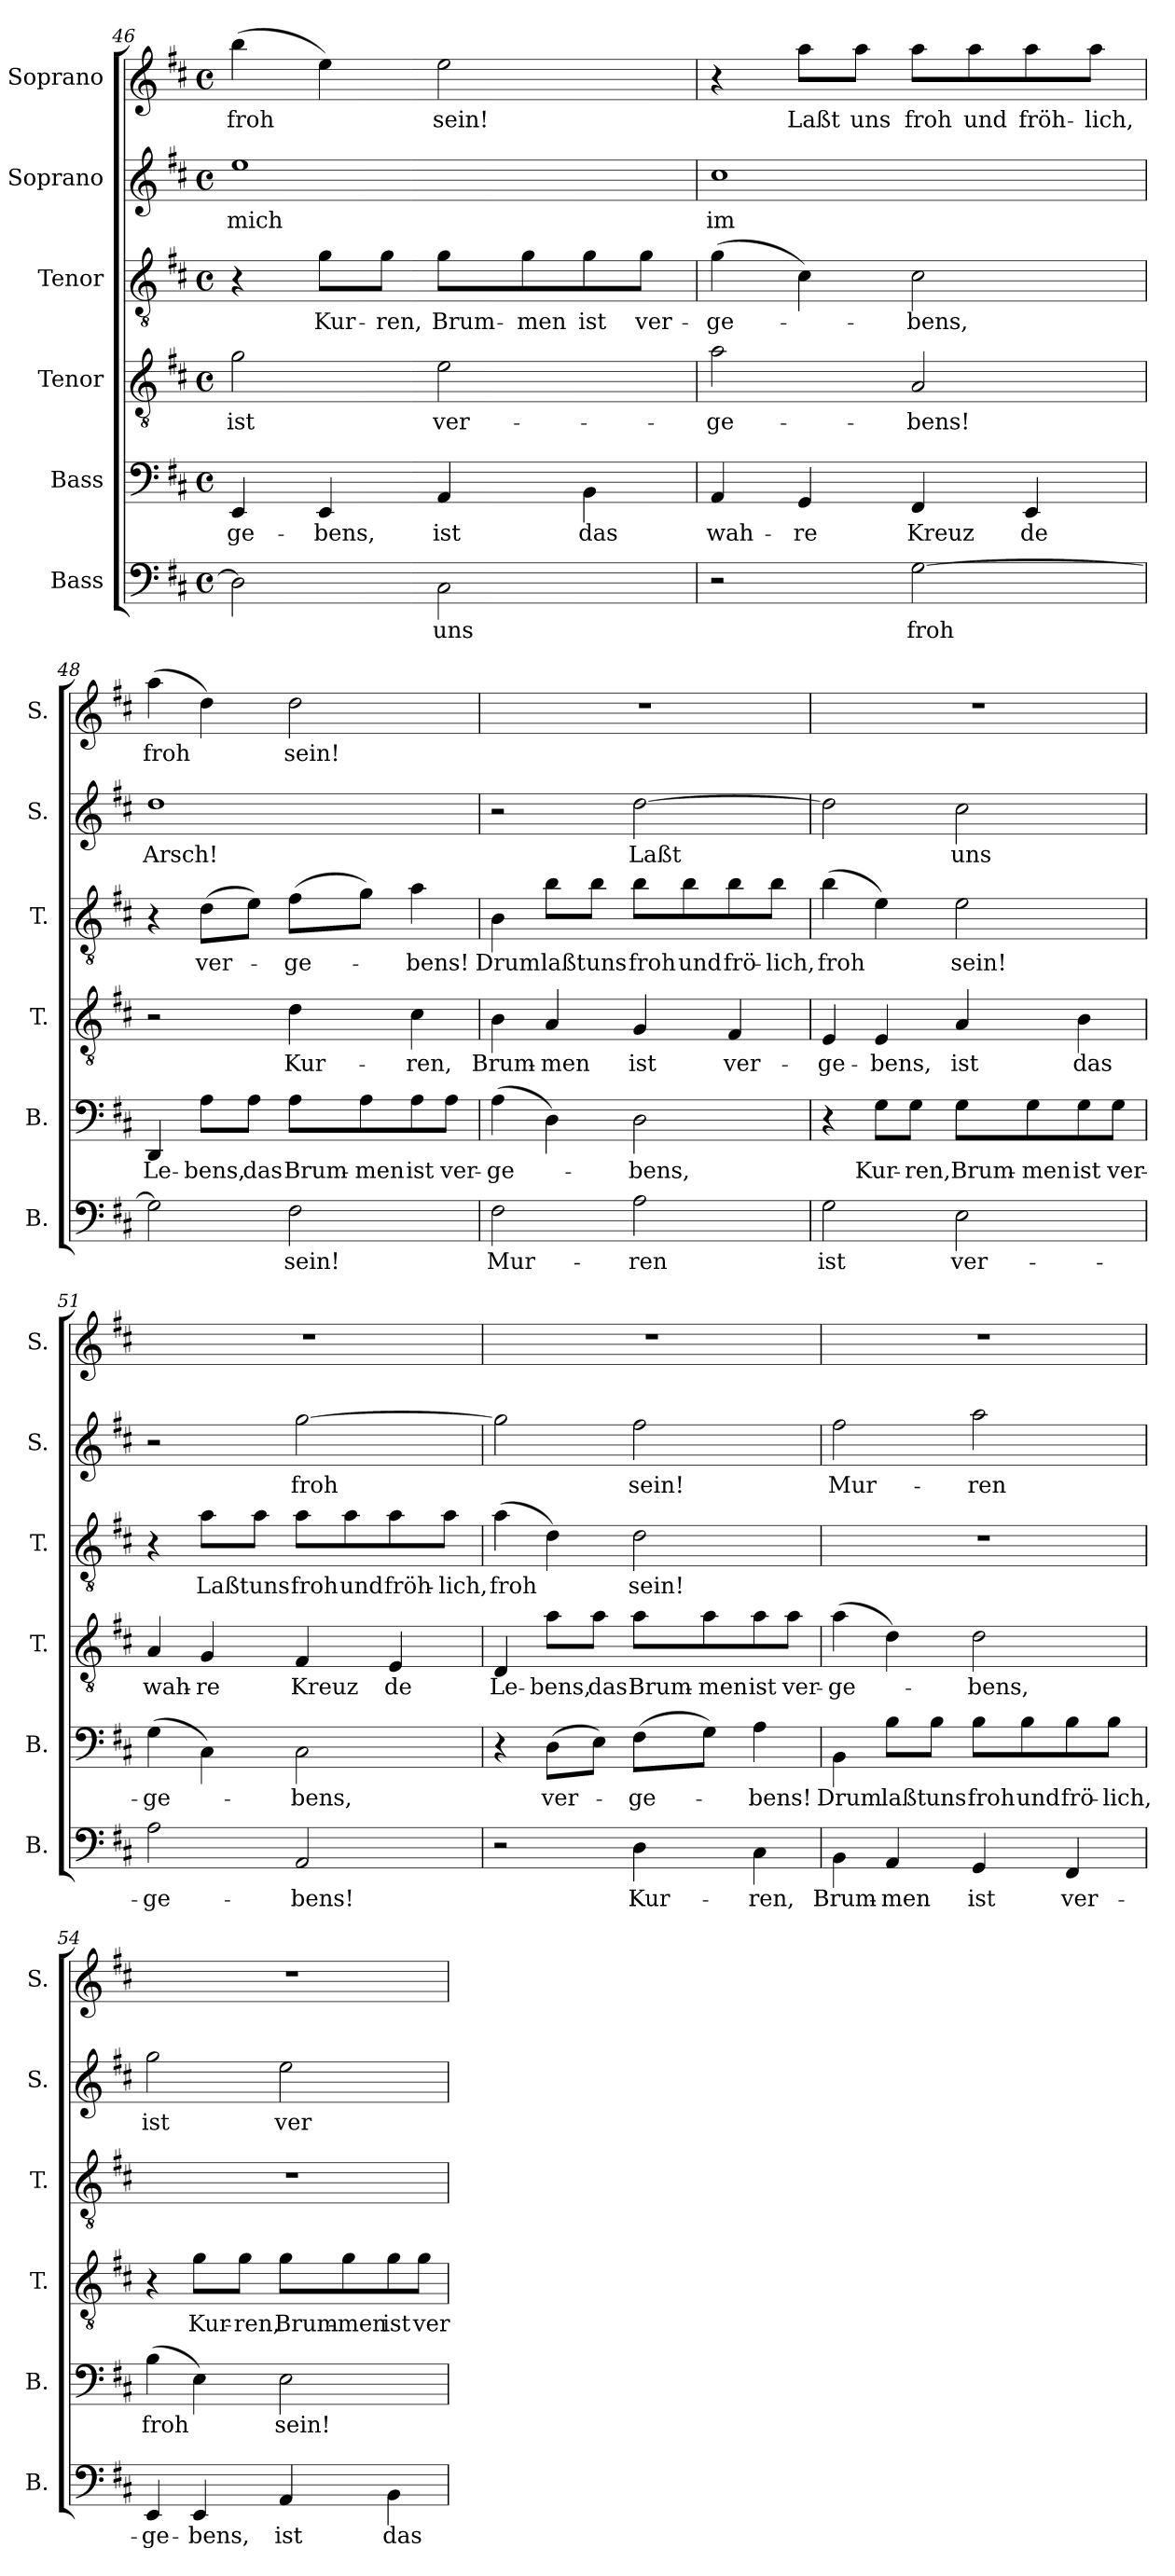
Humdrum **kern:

**kern	**text	**kern	**text	**kern	**text	**kern	**text	**kern	**text	**kern	**text
*part6	*part6	*part5	*part5	*part4	*part4	*part3	*part3	*part2	*part2	*part1	*part1
*staff6	*staff6	*staff5	*staff5	*staff4	*staff4	*staff3	*staff3	*staff2	*staff2	*staff1	*staff1
*I"Bass	*	*I"Bass	*	*I"Tenor	*	*I"Tenor	*	*I"Soprano	*	*I"Soprano	*
*I'B.	*	*I'B.	*	*I'T.	*	*I'T.	*	*I'S.	*	*I'S.	*
!!LO:PB:g=z
*clefF4	*	*clefF4	*	*clefGv2	*	*clefGv2	*	*clefG2	*	*clefG2	*
*k[f#c#]	*	*k[f#c#]	*	*k[f#c#]	*	*k[f#c#]	*	*k[f#c#]	*	*k[f#c#]	*
*M4/4	*	*M4/4	*	*M4/4	*	*M4/4	*	*M4/4	*	*M4/4	*
*met(c)	*	*met(c)	*	*met(c)	*	*met(c)	*	*met(c)	*	*met(c)	*
=46	=46	=46	=46	=46	=46	=46	=46	=46	=46	=46	=46
!	!	!	!LO:LY:b	!	!LO:LY:b	!	!	!	!LO:LY:b	!	!LO:LY:b
2D\]	.	4EE/	-ge-	2g\	ist	4r	.	1ee	mich	(>4bb\	froh
!	!	!	!LO:LY:b	!	!	!	!LO:LY:b	!	!	!	!
.	.	4EE/	-bens,	.	.	8g\L	Kur-	.	.	4ee\)	.
!	!	!	!	!	!	!	!LO:LY:b	!	!	!	!
.	.	.	.	.	.	8g\J	-ren,	.	.	.	.
!	!LO:LY:b	!	!LO:LY:b	!	!LO:LY:b	!	!LO:LY:b	!	!	!	!LO:LY:b
2C#\	uns	4AA/	ist	2e\	ver-	8g\L	Brum-	.	.	2ee\	sein!
!	!	!	!	!	!	!	!LO:LY:b	!	!	!	!
.	.	.	.	.	.	8g\	-men	.	.	.	.
!	!	!	!LO:LY:b	!	!	!	!LO:LY:b	!	!	!	!
.	.	4BB\	das	.	.	8g\	ist	.	.	.	.
!	!	!	!	!	!	!	!LO:LY:b	!	!	!	!
.	.	.	.	.	.	8g\J	ver-	.	.	.	.
=47	=47	=47	=47	=47	=47	=47	=47	=47	=47	=47	=47
!	!	!	!LO:LY:b	!	!LO:LY:b	!	!LO:LY:b	!	!LO:LY:b	!	!
2r	.	4AA/	wah-	2a\	-ge-	(>4g\	-ge-	1cc#	im	4r	.
!	!	!	!LO:LY:b	!	!	!	!	!	!	!	!LO:LY:b
.	.	4GG/	-re	.	.	4c#\)	.	.	.	8aa\L	Laßt
!	!	!	!	!	!	!	!	!	!	!	!LO:LY:b
.	.	.	.	.	.	.	.	.	.	8aa\J	uns
!	!LO:LY:b	!	!LO:LY:b	!	!LO:LY:b	!	!LO:LY:b	!	!	!	!LO:LY:b
[2G\	froh	4FF#/	Kreuz	2A/	-bens!	2c#\	-bens,	.	.	8aa\L	froh
!	!	!	!	!	!	!	!	!	!	!	!LO:LY:b
.	.	.	.	.	.	.	.	.	.	8aa\	und
!	!	!	!LO:LY:b	!	!	!	!	!	!	!	!LO:LY:b
.	.	4EE/	de	.	.	.	.	.	.	8aa\	fröh-
!	!	!	!	!	!	!	!	!	!	!	!LO:LY:b
.	.	.	.	.	.	.	.	.	.	8aa\J	-lich,
!!LO:LB:g=z
=48	=48	=48	=48	=48	=48	=48	=48	=48	=48	=48	=48
!	!	!	!LO:LY:b	!	!	!	!	!	!LO:LY:b	!	!LO:LY:b
2G\]	.	4DD/	Le-	2r	.	4r	.	1dd	Arsch!	(>4aa\	froh
!	!	!	!LO:LY:b	!	!	!	!LO:LY:b	!	!	!	!
.	.	8A\L	-bens,	.	.	(>8d\L	ver-	.	.	4dd\)	.
!	!	!	!LO:LY:b	!	!	!	!	!	!	!	!
.	.	8A\J	das	.	.	8e\J)	.	.	.	.	.
!	!LO:LY:b	!	!LO:LY:b	!	!LO:LY:b	!	!LO:LY:b	!	!	!	!LO:LY:b
2F#\	sein!	8A\L	Brum-	4d\	Kur-	(>8f#\L	-ge-	.	.	2dd\	sein!
!	!	!	!LO:LY:b	!	!	!	!	!	!	!	!
.	.	8A\	-men	.	.	8g\J)	.	.	.	.	.
!	!	!	!LO:LY:b	!	!LO:LY:b	!	!LO:LY:b	!	!	!	!
.	.	8A\	ist	4c#\	-ren,	4a\	-bens!	.	.	.	.
!	!	!	!LO:LY:b	!	!	!	!	!	!	!	!
.	.	8A\J	ver-	.	.	.	.	.	.	.	.
=49	=49	=49	=49	=49	=49	=49	=49	=49	=49	=49	=49
!	!LO:LY:b	!	!LO:LY:b	!	!LO:LY:b	!	!LO:LY:b	!	!	!	!
2F#\	Mur-	(>4A\	-ge-	4B\	Brum-	4B\	Drum	2r	.	1r	.
!	!	!	!	!	!LO:LY:b	!	!LO:LY:b	!	!	!	!
.	.	4D\)	.	4A/	-men	8b\L	laßt	.	.	.	.
!	!	!	!	!	!	!	!LO:LY:b	!	!	!	!
.	.	.	.	.	.	8b\J	uns	.	.	.	.
!	!LO:LY:b	!	!LO:LY:b	!	!LO:LY:b	!	!LO:LY:b	!	!LO:LY:b	!	!
2A\	-ren	2D\	-bens,	4G/	ist	8b\L	froh	[2dd\	Laßt	.	.
!	!	!	!	!	!	!	!LO:LY:b	!	!	!	!
.	.	.	.	.	.	8b\	und	.	.	.	.
!	!	!	!	!	!LO:LY:b	!	!LO:LY:b	!	!	!	!
.	.	.	.	4F#/	ver-	8b\	frö-	.	.	.	.
!	!	!	!	!	!	!	!LO:LY:b	!	!	!	!
.	.	.	.	.	.	8b\J	-lich,	.	.	.	.
!!LO:PB:g=z
=50	=50	=50	=50	=50	=50	=50	=50	=50	=50	=50	=50
!	!LO:LY:b	!	!	!	!LO:LY:b	!	!LO:LY:b	!	!	!	!
2G\	ist	4r	.	4E/	-ge-	(>4b\	froh	2dd\]	.	1r	.
!	!	!	!LO:LY:b	!	!LO:LY:b	!	!	!	!	!	!
.	.	8G\L	Kur-	4E/	-bens,	4e\)	.	.	.	.	.
!	!	!	!LO:LY:b	!	!	!	!	!	!	!	!
.	.	8G\J	-ren,	.	.	.	.	.	.	.	.
!	!LO:LY:b	!	!LO:LY:b	!	!LO:LY:b	!	!LO:LY:b	!	!LO:LY:b	!	!
2E\	ver-	8G\L	Brum-	4A/	ist	2e\	sein!	2cc#\	uns	.	.
!	!	!	!LO:LY:b	!	!	!	!	!	!	!	!
.	.	8G\	-men	.	.	.	.	.	.	.	.
!	!	!	!LO:LY:b	!	!LO:LY:b	!	!	!	!	!	!
.	.	8G\	ist	4B\	das	.	.	.	.	.	.
!	!	!	!LO:LY:b	!	!	!	!	!	!	!	!
.	.	8G\J	ver-	.	.	.	.	.	.	.	.
=51	=51	=51	=51	=51	=51	=51	=51	=51	=51	=51	=51
!	!LO:LY:b	!	!LO:LY:b	!	!LO:LY:b	!	!	!	!	!	!
2A\	-ge-	(>4G\	-ge-	4A/	wah-	4r	.	2r	.	1r	.
!	!	!	!	!	!LO:LY:b	!	!LO:LY:b	!	!	!	!
.	.	4C#\)	.	4G/	-re	8a\L	Laßt	.	.	.	.
!	!	!	!	!	!	!	!LO:LY:b	!	!	!	!
.	.	.	.	.	.	8a\J	uns	.	.	.	.
!	!LO:LY:b	!	!LO:LY:b	!	!LO:LY:b	!	!LO:LY:b	!	!LO:LY:b	!	!
2AA/	-bens!	2C#\	-bens,	4F#/	Kreuz	8a\L	froh	[2gg\	froh	.	.
!	!	!	!	!	!	!	!LO:LY:b	!	!	!	!
.	.	.	.	.	.	8a\	und	.	.	.	.
!	!	!	!	!	!LO:LY:b	!	!LO:LY:b	!	!	!	!
.	.	.	.	4E/	de	8a\	fröh-	.	.	.	.
!	!	!	!	!	!	!	!LO:LY:b	!	!	!	!
.	.	.	.	.	.	8a\J	-lich,	.	.	.	.
!!LO:LB:g=z
=52	=52	=52	=52	=52	=52	=52	=52	=52	=52	=52	=52
!	!	!	!	!	!LO:LY:b	!	!LO:LY:b	!	!	!	!
2r	.	4r	.	4D/	Le-	(>4a\	froh	2gg\]	.	1r	.
!	!	!	!LO:LY:b	!	!LO:LY:b	!	!	!	!	!	!
.	.	(>8D\L	ver-	8a\L	-bens,	4d\)	.	.	.	.	.
!	!	!	!	!	!LO:LY:b	!	!	!	!	!	!
.	.	8E\J)	.	8a\J	das	.	.	.	.	.	.
!	!LO:LY:b	!	!LO:LY:b	!	!LO:LY:b	!	!LO:LY:b	!	!LO:LY:b	!	!
4D\	Kur-	(>8F#\L	-ge-	8a\L	Brum-	2d\	sein!	2ff#\	sein!	.	.
!	!	!	!	!	!LO:LY:b	!	!	!	!	!	!
.	.	8G\J)	.	8a\	-men	.	.	.	.	.	.
!	!LO:LY:b	!	!LO:LY:b	!	!LO:LY:b	!	!	!	!	!	!
4C#\	-ren,	4A\	-bens!	8a\	ist	.	.	.	.	.	.
!	!	!	!	!	!LO:LY:b	!	!	!	!	!	!
.	.	.	.	8a\J	ver-	.	.	.	.	.	.
=53	=53	=53	=53	=53	=53	=53	=53	=53	=53	=53	=53
!	!LO:LY:b	!	!LO:LY:b	!	!LO:LY:b	!	!	!	!LO:LY:b	!	!
4BB\	Brum-	4BB\	Drum	(>4a\	-ge-	1r	.	2ff#\	Mur-	1r	.
!	!LO:LY:b	!	!LO:LY:b	!	!	!	!	!	!	!	!
4AA/	-men	8B\L	laßt	4d\)	.	.	.	.	.	.	.
!	!	!	!LO:LY:b	!	!	!	!	!	!	!	!
.	.	8B\J	uns	.	.	.	.	.	.	.	.
!	!LO:LY:b	!	!LO:LY:b	!	!LO:LY:b	!	!	!	!LO:LY:b	!	!
4GG/	ist	8B\L	froh	2d\	-bens,	.	.	2aa\	-ren	.	.
!	!	!	!LO:LY:b	!	!	!	!	!	!	!	!
.	.	8B\	und	.	.	.	.	.	.	.	.
!	!LO:LY:b	!	!LO:LY:b	!	!	!	!	!	!	!	!
4FF#/	ver-	8B\	frö-	.	.	.	.	.	.	.	.
!	!	!	!LO:LY:b	!	!	!	!	!	!	!	!
.	.	8B\J	-lich,	.	.	.	.	.	.	.	.
!!LO:PB:g=z
=54	=54	=54	=54	=54	=54	=54	=54	=54	=54	=54	=54
!	!LO:LY:b	!	!LO:LY:b	!	!	!	!	!	!LO:LY:b	!	!
4EE/	-ge-	(>4B\	froh	4r	.	1r	.	2gg\	ist	1r	.
!	!LO:LY:b	!	!	!	!LO:LY:b	!	!	!	!	!	!
4EE/	-bens,	4E\)	.	8g\L	Kur-	.	.	.	.	.	.
!	!	!	!	!	!LO:LY:b	!	!	!	!	!	!
.	.	.	.	8g\J	-ren,	.	.	.	.	.	.
!	!LO:LY:b	!	!LO:LY:b	!	!LO:LY:b	!	!	!	!LO:LY:b	!	!
4AA/	ist	2E\	sein!	8g\L	Brum-	.	.	2ee\	ver-	.	.
!	!	!	!	!	!LO:LY:b	!	!	!	!	!	!
.	.	.	.	8g\	-men	.	.	.	.	.	.
!	!LO:LY:b	!	!	!	!LO:LY:b	!	!	!	!	!	!
4BB\	das	.	.	8g\	ist	.	.	.	.	.	.
!	!	!	!	!	!LO:LY:b	!	!	!	!	!	!
.	.	.	.	8g\J	ver-	.	.	.	.	.	.
=	=	=	=	=	=	=	=	=	=	=	=
*-	*-	*-	*-	*-	*-	*-	*-	*-	*-	*-	*-
